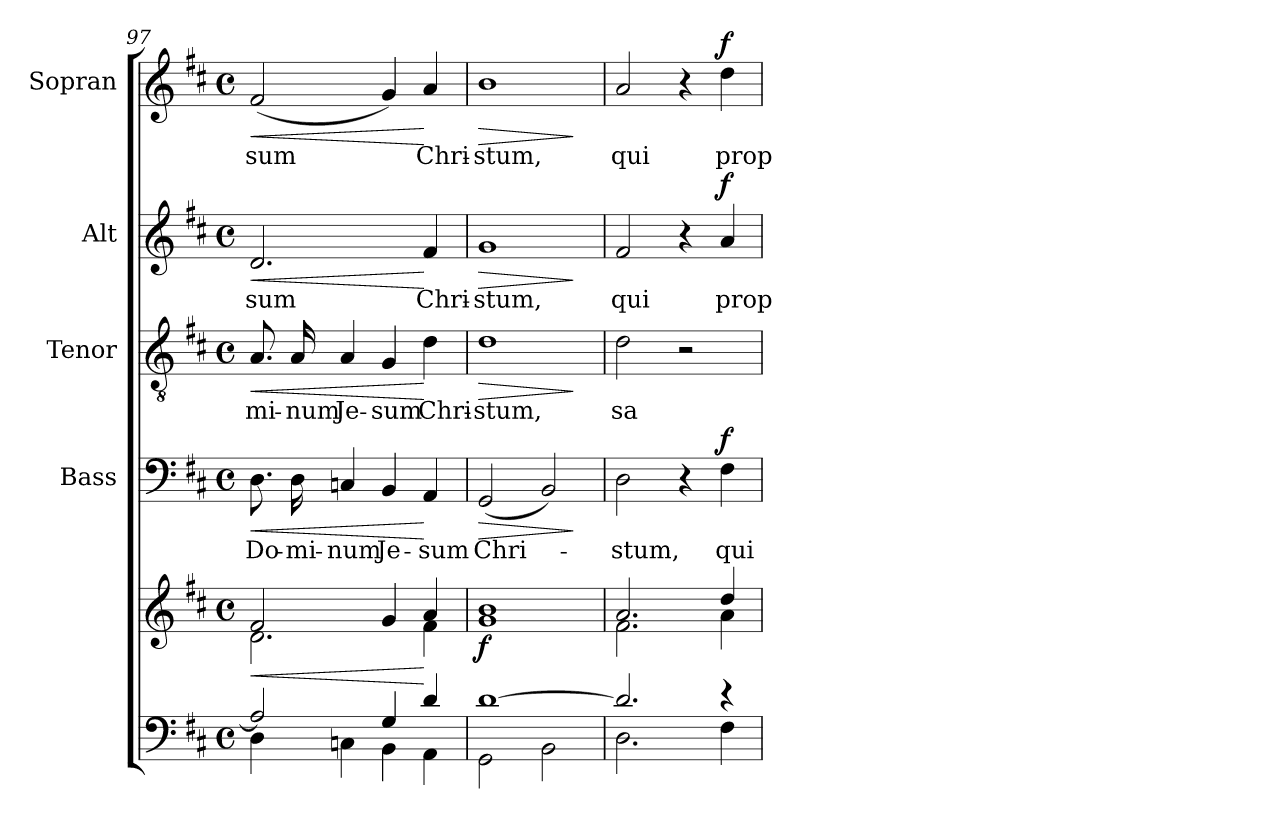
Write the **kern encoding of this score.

**kern	**kern	**dynam	**kern	**text	**dynam	**kern	**text	**dynam	**kern	**text	**dynam	**kern	**text	**dynam
*part5	*part5	*part5	*part4	*part4	*part4	*part3	*part3	*part3	*part2	*part2	*part2	*part1	*part1	*part1
*staff6	*staff5	*staff5/6	*staff4	*staff4	*staff4	*staff3	*staff3	*staff3	*staff2	*staff2	*staff2	*staff1	*staff1	*staff1
*	*	*	*I"Bass	*	*	*I"Tenor	*	*	*I"Alt	*	*	*I"Sopran	*	*
*	*	*	*I'B.	*	*	*I'T.	*	*	*I'A.	*	*	*I'S.	*	*
*clefF4	*clefG2	*	*clefF4	*	*	*clefGv2	*	*	*clefG2	*	*	*clefG2	*	*
*k[f#c#]	*k[f#c#]	*	*k[f#c#]	*	*	*k[f#c#]	*	*	*k[f#c#]	*	*	*k[f#c#]	*	*
*D:	*D:	*	*D:	*	*	*D:	*	*	*D:	*	*	*D:	*	*
*M4/4	*M4/4	*	*M4/4	*	*	*M4/4	*	*	*M4/4	*	*	*M4/4	*	*
*met(c)	*met(c)	*	*met(c)	*	*	*met(c)	*	*	*met(c)	*	*	*met(c)	*	*
=97	=97	=97	=97	=97	=97	=97	=97	=97	=97	=97	=97	=97	=97	=97
*^	*	*	*	*	*	*	*	*	*	*	*	*	*	*
!	!	!	!LO:HP:b	!	!LO:LY:b	!LO:HP:b	!	!LO:LY:b	!LO:HP:b	!	!LO:LY:b	!LO:HP:b	!	!LO:LY:b	!LO:HP:b
*	*	*^	*	*	*	*	*	*	*	*	*	*	*	*	*
2A/]	4D\	2f#/	2.d\	<	8.D\	Do-	<	8.A/	-mi-	<	2.d/	-sum	<	(<2f#/	-sum	<
!	!	!	!	!	!	!LO:LY:b	!	!	!LO:LY:b	!	!	!	!	!	!	!
.	.	.	.	.	16D\	-mi-	.	16A/	-num	.	.	.	.	.	.	.
!	!	!	!	!	!	!LO:LY:b	!	!	!LO:LY:b	!	!	!	!	!	!	!
.	4Cn\	.	.	.	4Cn/	-num	.	4A/	Je-	.	.	.	.	.	.	.
!	!	!	!	!	!	!LO:LY:b	!	!	!LO:LY:b	!	!	!	!	!	!	!
4G/	4BB\	4g/	.	.	4BB/	Je-	.	4G/	-sum	.	.	.	.	4g/)	.	.
!	!	!	!	!	!	!LO:LY:b	!	!	!LO:LY:b	!	!	!LO:LY:b	!	!	!LO:LY:b	!
4d/	4AA\	4a/	4f#\	[	4AA/	-sum	[	4d\	Chri-	[	4f#/	Chri-	[	4a/	Chri-	[
=98	=98	=98	=98	=98	=98	=98	=98	=98	=98	=98	=98	=98	=98	=98	=98	=98
!	!	!	!	!LO:DY:b	!	!LO:LY:b	!LO:HP:b	!	!LO:LY:b	!LO:HP:b	!	!LO:LY:b	!LO:HP:b	!	!LO:LY:b	!LO:HP:b
[>1d	2GG\	1b	1g	f	(<2GG/	Chri-	>	1d	-stum,	>	1g	-stum,	>	1b	-stum,	>
.	2BB\	.	.	.	2BB/)	.	.	.	.	.	.	.	.	.	.	.
*v	*v	*	*	*	*	*	*	*	*	*	*	*	*	*	*	*
*	*v	*v	*	*	*	*	*	*	*	*	*	*	*	*	*
.	.	.	.	.	]	.	.	]	.	.	]	.	.	]
=99	=99	=99	=99	=99	=99	=99	=99	=99	=99	=99	=99	=99	=99	=99
*^	*^	*	*	*	*	*	*	*	*	*	*	*	*	*
!	!	!	!	!	!	!LO:LY:b	!	!	!LO:LY:b	!	!	!LO:LY:b	!	!	!LO:LY:b	!
2.d/]	2.D\	2.a/	2.f#\	.	2D\	-stum,	.	2d\	sa-	.	2f#/	qui	.	2a/	qui	.
.	.	.	.	.	4r	.	.	2r	.	.	4r	.	.	4r	.	.
!	!	!	!	!	!	!LO:LY:b	!LO:DY:a	!	!	!	!	!LO:LY:b	!LO:DY:a	!	!LO:LY:b	!LO:DY:a
4rd	4F#\	4dd/	4a\	.	4F#\	qui	f	.	.	.	4a/	prop-	f	4dd\	prop-	f
*v	*v	*	*	*	*	*	*	*	*	*	*	*	*	*	*	*
*	*v	*v	*	*	*	*	*	*	*	*	*	*	*	*	*
=	=	=	=	=	=	=	=	=	=	=	=	=	=	=
*-	*-	*-	*-	*-	*-	*-	*-	*-	*-	*-	*-	*-	*-	*-
